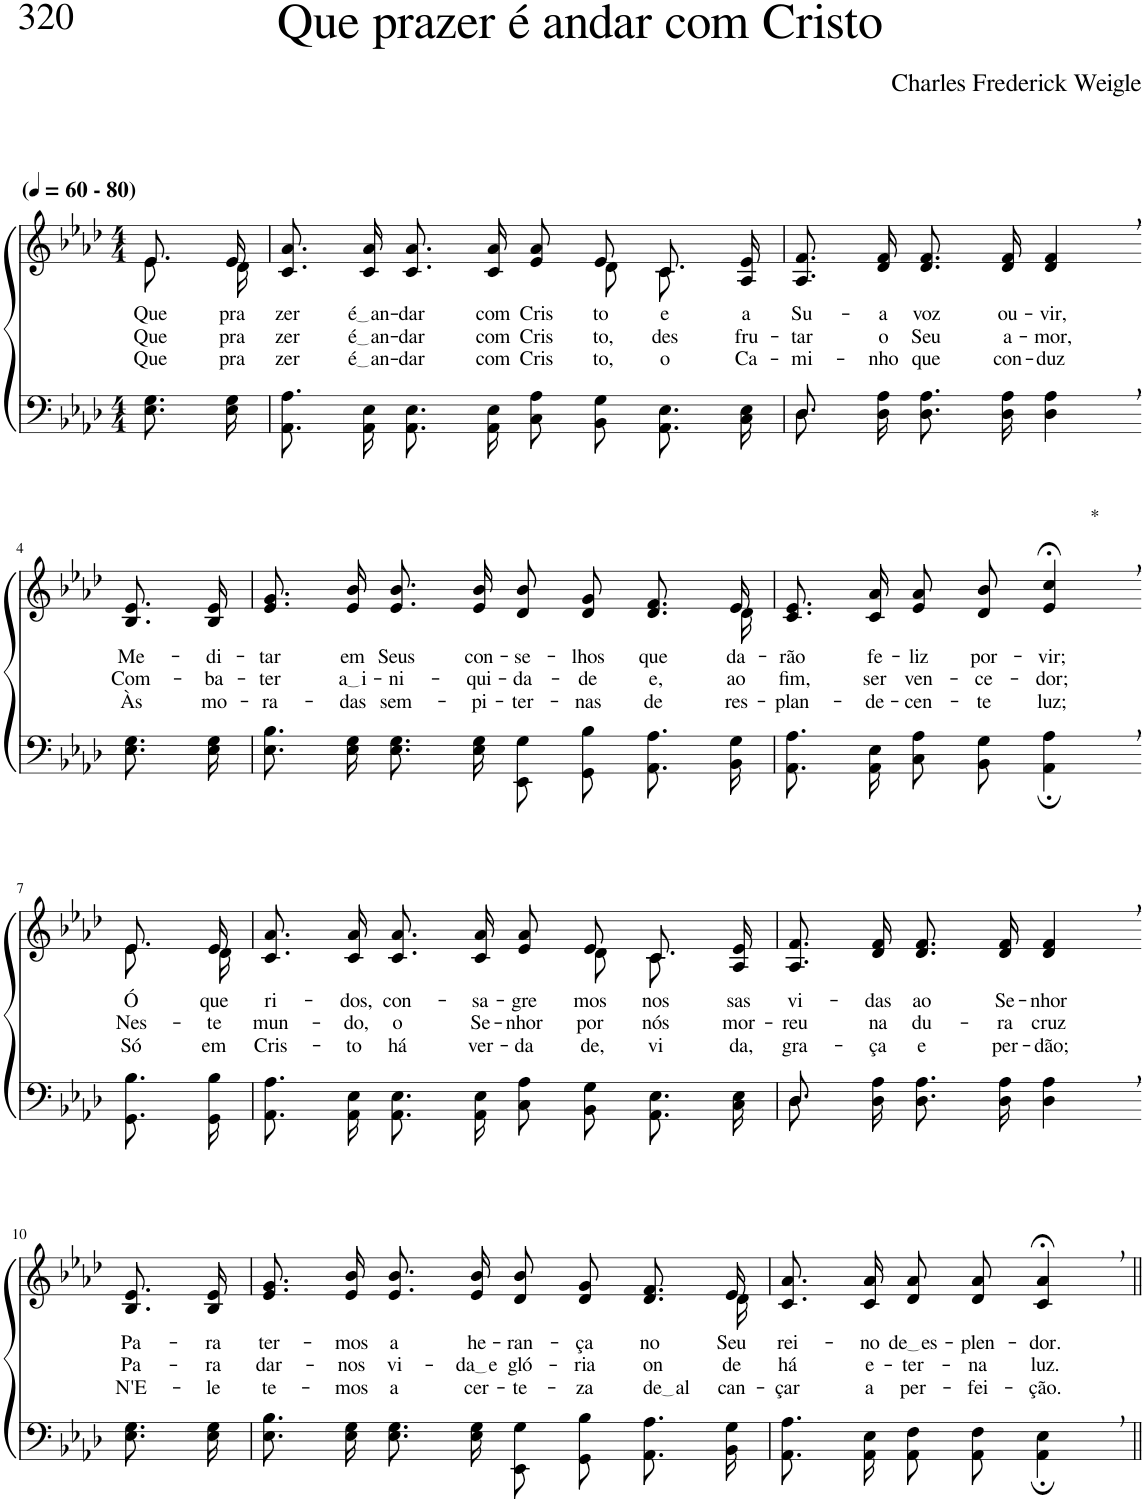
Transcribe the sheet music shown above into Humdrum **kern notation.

**kern	**kern	**text	**text	**text
*part2	*part1	*part1	*part1	*part1
*staff2	*staff1	*staff1	*staff1	*staff1
*I"Parte III e IV	*I"Parte I e II	*	*	*
*clefF4	*clefG2	*	*	*
*Trd-1c-2	*Trd-1c-2	*	*	*
*k[b-e-a-d-]	*k[b-e-a-d-]	*	*	*
*M4/4	*M4/4	*	*	*
*MM60	*MM60	*	*	*
=1	=1	=1	=1	=1
*	*^	*	*	*
!	!LO:TX:a:B:t=(	!	!	!	!
!	!LO:TX:a:B:t=- 80)	!	!	!	!
!	!	!	!LO:LY:b	!LO:LY:b	!LO:LY:b
8.E-\ 8.G\L	8.e-/L	8.e-\L	Que	Que	Que
!	!	!	!LO:LY:b	!LO:LY:b	!LO:LY:b
16E-\ 16G\Jk	16e-/Jk	16d-\Jk	pra-	pra-	pra-
=2	=2	=2	=2	=2	=2
!	!	!	!LO:LY:b	!LO:LY:b	!LO:LY:b
8.AA-/ 8.A-/L	8.c/ 8.a-/L	8ryy	-zer	-zer	-zer
!	!	!	!LO:LY:b	!LO:LY:b	!LO:LY:b
*	*v	*v	*	*	*
16AA-/ 16E-/Jk	16c/ 16a-/Jk	é an	é an	é an
!	!	!LO:LY:b	!LO:LY:b	!LO:LY:b
8.AA-/ 8.E-/L	8.c/ 8.a-/L	-dar	-dar	-dar
!	!	!LO:LY:b	!LO:LY:b	!LO:LY:b
16AA-/ 16E-/Jk	16c/ 16a-/Jk	com	com	com
!	!	!LO:LY:b	!LO:LY:b	!LO:LY:b
8C\ 8A-\L	8e-/ 8a-/L	Cris-	Cris-	Cris-
*	*^	*	*	*
!	!	!	!LO:LY:b	!LO:LY:b	!LO:LY:b
8BB-\ 8G\J	8e-/J	8d-\	-to	-to,	-to,
!	!	!	!LO:LY:b	!LO:LY:b	!LO:LY:b
8.AA-/ 8.E-/L	8.c/L	8.c\J	e	des-	o
!	!	!	!LO:LY:b	!LO:LY:b	!LO:LY:b
16C/ 16E-/Jk	16A-/ 16e-/Jk	16ryy	a	-fru-	Ca-
=3	=3	=3	=3	=3	=3
*^	*	*	*	*	*
!	!	!	!	!LO:LY:b	!LO:LY:b	!LO:LY:b
*	*	*v	*v	*	*	*
8.D-\L	8.D-/	8.A-/ 8.f/L	Su-	-tar	-mi-
!	!	!	!LO:LY:b	!LO:LY:b	!LO:LY:b
16D-\ 16A-\Jk	2ryy	16d-/ 16f/Jk	-a	o	-nho
!	!	!	!LO:LY:b	!LO:LY:b	!LO:LY:b
8.D-\ 8.A-\L	.	8.d-/ 8.f/L	voz	Seu	que
!	!	!	!LO:LY:b	!LO:LY:b	!LO:LY:b
16D-\ 16A-\Jk	.	16d-/ 16f/Jk	ou-	a-	con-
!	!	!	!LO:LY:b	!LO:LY:b	!LO:LY:b
4D-\, 4A-\,	.	4d-/, 4f/,	-vir,	-mor,	-duz
.	16ryy	.	.	.	.
!!LO:LB:g=z
=4-	=4-	=4-	=4-	=4-	=4-
!	!	!	!LO:LY:b	!LO:LY:b	!LO:LY:b
*v	*v	*	*	*	*
8.E-\ 8.G\L	8.B-/ 8.e-/L	Me-	Com-	Às
!	!	!LO:LY:b	!LO:LY:b	!LO:LY:b
16E-\ 16G\Jk	16B-/ 16e-/Jk	-di-	-ba-	mo-
=5	=5	=5	=5	=5
!	!	!LO:LY:b	!LO:LY:b	!LO:LY:b
*	*^	*	*	*
8.E-\ 8.B-\L	8.e-/ 8.g/L	2...ryy	-tar	-ter	-ra-
!	!	!	!LO:LY:b	!LO:LY:b	!LO:LY:b
16E-\ 16G\Jk	16e-/ 16b-/Jk	.	em	a i	-das
!	!	!	!LO:LY:b	!LO:LY:b	!LO:LY:b
8.E-\ 8.G\L	8.e-/ 8.b-/L	.	Seus	-ni-	sem-
!	!	!	!LO:LY:b	!LO:LY:b	!LO:LY:b
16E-\ 16G\Jk	16e-/ 16b-/Jk	.	con-	-qui-	-pi-
!	!	!	!LO:LY:b	!LO:LY:b	!LO:LY:b
8EE-/ 8G/L	8d-/ 8b-/L	.	-se-	-da-	-ter-
!	!	!	!LO:LY:b	!LO:LY:b	!LO:LY:b
8GG/ 8B-/J	8d-/ 8g/J	.	-lhos	-de	-nas
!	!	!	!LO:LY:b	!LO:LY:b	!LO:LY:b
8.AA-\ 8.A-\L	8.d-/ 8.f/L	.	que	e,	de
!	!	!	!LO:LY:b	!LO:LY:b	!LO:LY:b
16BB-\ 16G\Jk	16e-/Jk	16d-\	da-	ao	res-
=6	=6	=6	=6	=6	=6
!	!	!	!LO:LY:b	!LO:LY:b	!LO:LY:b
*	*v	*v	*	*	*
8.AA-/ 8.A-/L	8.c/ 8.e-/L	-rão	fim,	-plan-
!	!	!LO:LY:b	!LO:LY:b	!LO:LY:b
16AA-/ 16E-/Jk	16c/ 16a-/Jk	fe-	ser	-de-
!	!	!LO:LY:b	!LO:LY:b	!LO:LY:b
8C\ 8A-\L	8e-/ 8a-/L	-liz	ven-	-cen-
!	!	!LO:LY:b	!LO:LY:b	!LO:LY:b
8BB-\ 8G\J	8d-/ 8b-/J	por-	-ce-	-te
!	!LO:TX:a:t=*	!	!	!
!	!	!LO:LY:b	!LO:LY:b	!LO:LY:b
4AA-\;, 4A-\;,	4e-/;<, 4cc/;<,	-vir;	-dor;	luz;
!!LO:LB:g=z
=7-	=7-	=7-	=7-	=7-
*	*^	*	*	*
!	!	!	!LO:LY:b	!LO:LY:b	!LO:LY:b
8.GG\ 8.B-\L	8.e-/L	8.e-\L	Ó	Nes-	Só
!	!	!	!LO:LY:b	!LO:LY:b	!LO:LY:b
16GG\ 16B-\Jk	16e-/Jk	16d-\Jk	que-	-te	em
=8	=8	=8	=8	=8	=8
!	!	!	!LO:LY:b	!LO:LY:b	!LO:LY:b
8.AA-/ 8.A-/L	8.c/ 8.a-/L	8ryy	-ri-	mun-	Cris-
!	!	!	!LO:LY:b	!LO:LY:b	!LO:LY:b
*	*v	*v	*	*	*
16AA-/ 16E-/Jk	16c/ 16a-/Jk	-dos,	-do,	-to
!	!	!LO:LY:b	!LO:LY:b	!LO:LY:b
8.AA-/ 8.E-/L	8.c/ 8.a-/L	con-	o	há
!	!	!LO:LY:b	!LO:LY:b	!LO:LY:b
16AA-/ 16E-/Jk	16c/ 16a-/Jk	-sa-	Se-	ver-
!	!	!LO:LY:b	!LO:LY:b	!LO:LY:b
8C\ 8A-\L	8e-/ 8a-/L	-gre-	-nhor	-da-
*	*^	*	*	*
!	!	!	!LO:LY:b	!LO:LY:b	!LO:LY:b
8BB-\ 8G\J	8e-/J	8d-\	-mos	por	-de,
!	!	!	!LO:LY:b	!LO:LY:b	!LO:LY:b
8.AA-/ 8.E-/L	8.c/L	8.c\J	nos-	nós	vi-
!	!	!	!LO:LY:b	!LO:LY:b	!LO:LY:b
16C/ 16E-/Jk	16A-/ 16e-/Jk	16ryy	-sas	mor-	-da,
=9	=9	=9	=9	=9	=9
*^	*	*	*	*	*
!	!	!	!	!LO:LY:b	!LO:LY:b	!LO:LY:b
*	*	*v	*v	*	*	*
8.D-\L	8.D-/	8.A-/ 8.f/L	vi-	-reu	gra-
!	!	!	!LO:LY:b	!LO:LY:b	!LO:LY:b
16D-\ 16A-\Jk	2ryy	16d-/ 16f/Jk	-das	na	-ça
!	!	!	!LO:LY:b	!LO:LY:b	!LO:LY:b
8.D-\ 8.A-\L	.	8.d-/ 8.f/L	ao	du-	e
!	!	!	!LO:LY:b	!LO:LY:b	!LO:LY:b
16D-\ 16A-\Jk	.	16d-/ 16f/Jk	Se-	-ra	per-
!	!	!	!LO:LY:b	!LO:LY:b	!LO:LY:b
4D-\, 4A-\,	.	4d-/, 4f/,	-nhor	cruz	-dão;
.	16ryy	.	.	.	.
!!LO:LB:g=z
=10-	=10-	=10-	=10-	=10-	=10-
!	!	!	!LO:LY:b	!LO:LY:b	!LO:LY:b
*v	*v	*	*	*	*
8.E-\ 8.G\L	8.B-/ 8.e-/L	Pa-	Pa-	N'E-
!	!	!LO:LY:b	!LO:LY:b	!LO:LY:b
16E-\ 16G\Jk	16B-/ 16e-/Jk	-ra	-ra	-le
=11	=11	=11	=11	=11
!	!	!LO:LY:b	!LO:LY:b	!LO:LY:b
*	*^	*	*	*
8.E-\ 8.B-\L	8.e-/ 8.g/L	2...ryy	ter-	dar-	te-
!	!	!	!LO:LY:b	!LO:LY:b	!LO:LY:b
16E-\ 16G\Jk	16e-/ 16b-/Jk	.	-mos	-nos	-mos
!	!	!	!LO:LY:b	!LO:LY:b	!LO:LY:b
8.E-\ 8.G\L	8.e-/ 8.b-/L	.	a	vi-	a
!	!	!	!LO:LY:b	!LO:LY:b	!LO:LY:b
16E-\ 16G\Jk	16e-/ 16b-/Jk	.	he-	da e	cer-
!	!	!	!LO:LY:b	!LO:LY:b	!LO:LY:b
8EE-/ 8G/L	8d-/ 8b-/L	.	-ran-	gló-	-te-
!	!	!	!LO:LY:b	!LO:LY:b	!LO:LY:b
8GG/ 8B-/J	8d-/ 8g/J	.	-ça	-ria	-za
!	!	!	!LO:LY:b	!LO:LY:b	!LO:LY:b
8.AA-\ 8.A-\L	8.d-/ 8.f/L	.	no	on-	de al
!	!	!	!LO:LY:b	!LO:LY:b	!LO:LY:b
16BB-\ 16G\Jk	16e-/Jk	16d-\	Seu	-de	-can-
=12	=12	=12	=12	=12	=12
!	!	!	!LO:LY:b	!LO:LY:b	!LO:LY:b
*	*v	*v	*	*	*
8.AA-/ 8.A-/L	8.c/ 8.a-/L	rei-	há	çar
!	!	!LO:LY:b	!LO:LY:b	!LO:LY:b
16AA-/ 16E-/Jk	16c/ 16a-/Jk	-no	e-	a
!	!	!LO:LY:b	!LO:LY:b	!LO:LY:b
8AA-/ 8F/L	8d-/ 8a-/L	de es	-ter-	per-
!	!	!LO:LY:b	!LO:LY:b	!LO:LY:b
8AA-/ 8F/J	8d-/ 8a-/J	-plen-	-na	-fei-
!	!	!LO:LY:b	!LO:LY:b	!LO:LY:b
4AA-\;, 4E-\;,	4c/;<, 4a-/;<,	-dor.	luz.	-ção.
=||	=||	=||	=||	=||
*-	*-	*-	*-	*-
